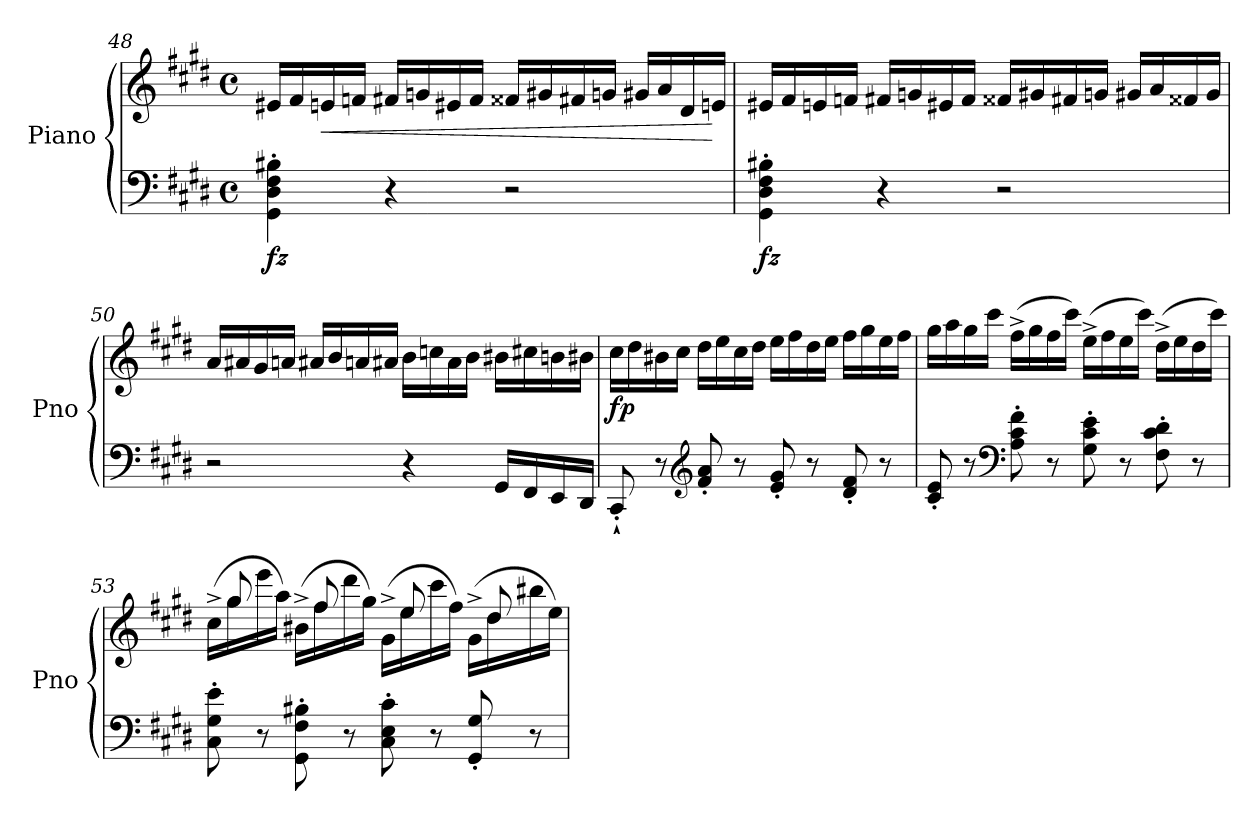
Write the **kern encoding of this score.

**kern	**kern	**dynam
*part1	*part1	*part1
*staff2	*staff1	*staff1/2
*I"Piano	*	*
*I'Pno	*	*
*clefF4	*clefG2	*
*k[f#c#g#d#]	*k[f#c#g#d#]	*
*M4/4	*M4/4	*
*met(c)	*met(c)	*
=48	=48	=48
!	!	!LO:DY:b=2
4GG#\' 4D#\' 4F#\' 4B#X\'	16e#X/LL	fz
.	16f#/	.
!	!	!LO:HP:b
.	16en/	<
.	16fn/JJ	.
4r	16f#X/LL	.
.	16gn/	.
.	16e#X/	.
.	16f#/JJ	.
2r	16f##X/LL	.
.	16g#X/	.
.	16f#X/	.
.	16gn/JJ	.
.	16g#X/LL	.
.	16a/	.
.	16d#/	.
.	16en/JJ	[
!!LO:LB:g=z
=49	=49	=49
!	!	!LO:DY:b=2
4GG#\' 4D#\' 4F#\' 4B#X\'	16e#X/LL	fz
.	16f#/	.
.	16en/	.
.	16fn/JJ	.
4r	16f#X/LL	.
.	16gn/	.
.	16e#X/	.
.	16f#/JJ	.
!	!	!LO:DY:b
2r	16f##X/LL	other-dynamics
.	16g#X/	.
.	16f#X/	.
.	16gn/JJ	.
.	16g#X/LL	.
.	16a/	.
.	16f##X/	.
.	16g#/JJ	.
=50	=50	=50
2r	16a/LL	.
.	16a#X/	.
.	16g#/	.
.	16an/JJ	.
.	16a#X/LL	.
.	16b/	.
.	16an/	.
.	16a#X/JJ	.
4r	16b\LL	.
.	16ccn\	.
.	16a#\	.
.	16b\JJ	.
16GG#/LL	16b#X\LL	.
16FF#/	16cc#X\	.
16EE/	16bn\	.
16DD#/JJ	16b#X\JJ	.
!!LO:PB:g=z
=51	=51	=51
!	!	!LO:DY:b
8CC#'`/	16cc#\LL	fp
.	16dd#\	.
8r	16b#X\	.
.	16cc#\JJ	.
*clefG2	*	*
8f#/' 8a/'	16dd#\LL	.
.	16ee\	.
8r	16cc#\	.
.	16dd#\JJ	.
!	!	!LO:DY:b
8e/' 8g#/'	16ee\LL	other-dynamics
.	16ff#\	.
8r	16dd#\	.
.	16ee\JJ	.
8d#/' 8f#/'	16ff#\LL	.
.	16gg#\	.
8r	16ee\	.
.	16ff#\JJ	.
=52	=52	=52
8c#/' 8e/'	16gg#\LL	.
.	16aa\	.
8r	16gg#\	.
.	16ccc#\JJ	.
*clefF4	*	*
8A\' 8c#\' 8f#\'	(16ff#^\LL	.
.	16gg#\	.
8r	16ff#\	.
.	16ccc#\JJ)	.
8G#\' 8c#\' 8e\'	(16ee^\LL	.
.	16ff#\	.
8r	16ee\	.
.	16ccc#\JJ)	.
8F#\' 8c#\' 8d#\'	(16dd#^\LL	.
.	16ee\	.
8r	16dd#\	.
.	16ccc#\JJ)	.
!!LO:LB:g=z
=53	=53	=53
*	*^	*
8C#\' 8G#\' 8e\'	(>16cc#^\LL	16ryy	.
.	16gg#\	8gg#/	.
8r	16eee\	.	.
.	16aa\JJ)	8ryy	.
8GG#\' 8F#\' 8B#X\'	(>16b#X^\LL	.	.
.	16ff#\	8ff#/	.
8r	16ddd#\	.	.
.	16gg#\JJ)	8ryy	.
8C#\' 8E\' 8c#\'	(>16g#^\LL	.	.
.	16ee\	8ee/	.
8r	16ccc#\	.	.
.	16ff#\JJ)	8ryy	.
8GG#/' 8G#/'	(>16g#^\LL	.	.
.	16dd#\	8dd#/	.
8r	16bb#X\	.	.
.	16ee\JJ)	16ryy	.
*	*v	*v	*
=	=	=
*-	*-	*-
